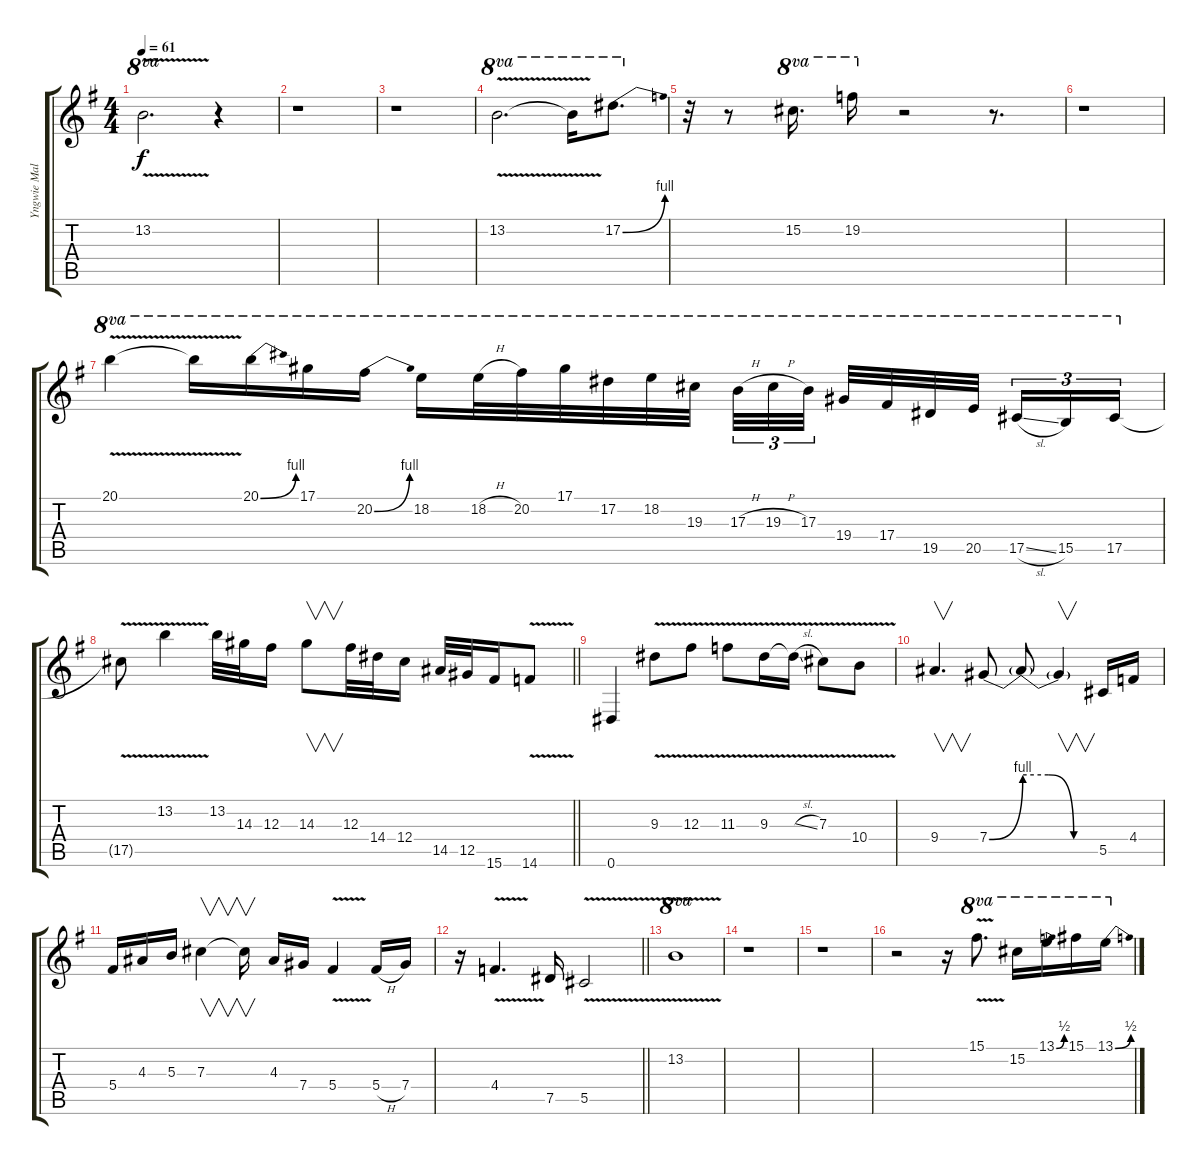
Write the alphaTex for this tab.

\track ("Yngwie Malmsteen" "Yngwie Mal") {instrument distortionguitar}
\staff {score tabs}
\tuning (Eb4 Bb3 Gb3 Db3 Ab2 Eb2) {hide}
\ts (4 4)
\tempo 61
\clef g2
\ks g
13.2{v}.2{d ot 8va dy f} r.4 |
r.1 |
r.1 |
13.2{v}.2{d ot 8va} 13.2{t}.16{ot 8va} 17.2{be (bend 0 0 60 4)}.8{d ot 8va} |
r.32 r.8 15.2.16{d ot 8va} 19.2.16{ot 8va} r.2 r.8{d} |
r.1 |
20.1{v}.4{ot 8va} 20.1{v t}.16{ot 8va} 20.1{be (bend 0 0 60 4)}.16{ot 8va} 17.1.16{ot 8va} 20.2{be (bend 0 0 60 4)}.16{ot 8va} 18.2.16{ot 8va} 18.2{h}.32{ot 8va} 20.2.32{ot 8va} 17.1.32{ot 8va} 17.2.32{ot 8va} 18.2.32{ot 8va} 19.3.32{ot 8va} 17.3{h}.32{tu (3 2) ot 8va} 19.3{h}.32{tu (3 2) ot 8va} 17.3.32{tu (3 2) ot 8va beam splitsecondary} 19.4.32{ot 8va} 17.4.32{ot 8va} 19.5.32{ot 8va} 20.5.32{ot 8va beam splitsecondary} 17.5{sl}.16{tu (3 2) ot 8va} 15.5.16{tu (3 2) ot 8va} 17.5.16{tu (3 2) ot 8va} |
\barLineRight lightlight
17.5{v t}.8 13.2{v}.4 13.2.32 14.3.32 12.3.16 14.3.8{v} 12.3.32 14.4.32 12.4.16 14.5.32 12.5.32 15.6.16 14.6{v}.8 |
0.6.4 9.3{v}.8 12.3{v}.8 11.3{v}.8 9.3{v}.16 9.3{sl t}.16 7.3{v}.8 10.4{v}.8 |
9.4.4{v d} 7.4{be (bend 0 0 60 4)}.8 7.4{be (custom 0 4 20 4 40 0 60 0) t}.8 7.4{t}.4{v} 5.5.16 4.4.16 |
5.4.16 4.3.16 5.3.16 7.3.4{v} 7.3{t}.16{v} 4.3.16 7.4.16 5.4{v}.4 5.4{h}.16 7.4.16 |
\barLineRight lightlight
r.16 4.4{v}.4{d} 7.5.16 5.5{v}.2 |
13.2{v}.1{ot 8va} |
r.1 |
r.1 |
r.2 r.16 15.1{v}.8{d ot 8va} 15.2.16{ot 8va} 13.1{be (bend 0 0 60 2)}.16{ot 8va} 15.1.16{ot 8va} 13.1{be (bend 0 0 60 2)}.16{ot 8va}
